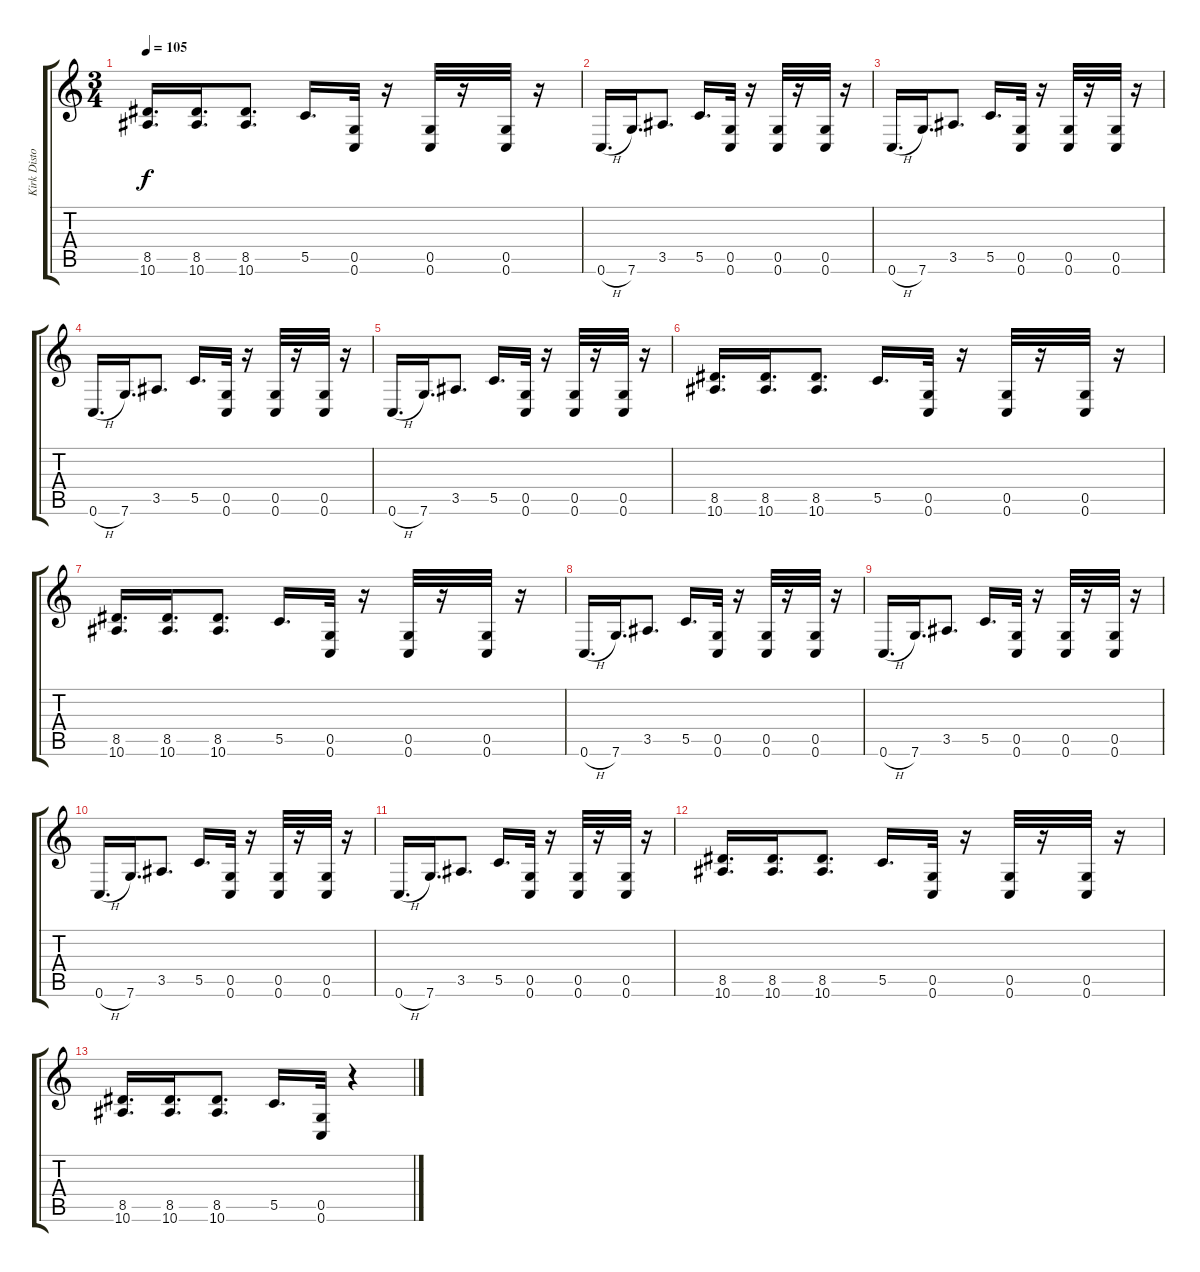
\track ("Kirk Distortion" "Kirk Disto") {instrument distortionguitar}
\staff {score tabs}
\tuning (D4 A3 F3 C3 G2 C2) {hide}
\ts (3 4)
\tempo 105
\clef g2
\ks c
(8.5 10.6).16{d dy f} (8.5 10.6).16{d} (8.5 10.6).8{d} 5.5.16{d} (0.5 0.6).32 r.16 (0.5 0.6).32 r.16 (0.5 0.6).32 r.16 |
0.6{h}.16{d} 7.6.16{d} 3.5.8{d} 5.5.16{d} (0.5 0.6).32 r.16 (0.5 0.6).32 r.16 (0.5 0.6).32 r.16 |
0.6{h}.16{d} 7.6.16{d} 3.5.8{d} 5.5.16{d} (0.5 0.6).32 r.16 (0.5 0.6).32 r.16 (0.5 0.6).32 r.16 |
0.6{h}.16{d} 7.6.16{d} 3.5.8{d} 5.5.16{d} (0.5 0.6).32 r.16 (0.5 0.6).32 r.16 (0.5 0.6).32 r.16 |
0.6{h}.16{d} 7.6.16{d} 3.5.8{d} 5.5.16{d} (0.5 0.6).32 r.16 (0.5 0.6).32 r.16 (0.5 0.6).32 r.16 |
(8.5 10.6).16{d} (8.5 10.6).16{d} (8.5 10.6).8{d} 5.5.16{d} (0.5 0.6).32 r.16 (0.5 0.6).32 r.16 (0.5 0.6).32 r.16 |
(8.5 10.6).16{d} (8.5 10.6).16{d} (8.5 10.6).8{d} 5.5.16{d} (0.5 0.6).32 r.16 (0.5 0.6).32 r.16 (0.5 0.6).32 r.16 |
0.6{h}.16{d} 7.6.16{d} 3.5.8{d} 5.5.16{d} (0.5 0.6).32 r.16 (0.5 0.6).32 r.16 (0.5 0.6).32 r.16 |
0.6{h}.16{d} 7.6.16{d} 3.5.8{d} 5.5.16{d} (0.5 0.6).32 r.16 (0.5 0.6).32 r.16 (0.5 0.6).32 r.16 |
0.6{h}.16{d} 7.6.16{d} 3.5.8{d} 5.5.16{d} (0.5 0.6).32 r.16 (0.5 0.6).32 r.16 (0.5 0.6).32 r.16 |
0.6{h}.16{d} 7.6.16{d} 3.5.8{d} 5.5.16{d} (0.5 0.6).32 r.16 (0.5 0.6).32 r.16 (0.5 0.6).32 r.16 |
(8.5 10.6).16{d} (8.5 10.6).16{d} (8.5 10.6).8{d} 5.5.16{d} (0.5 0.6).32 r.16 (0.5 0.6).32 r.16 (0.5 0.6).32 r.16 |
(8.5 10.6).16{d} (8.5 10.6).16{d} (8.5 10.6).8{d} 5.5.16{d} (0.5 0.6).32 r.4
